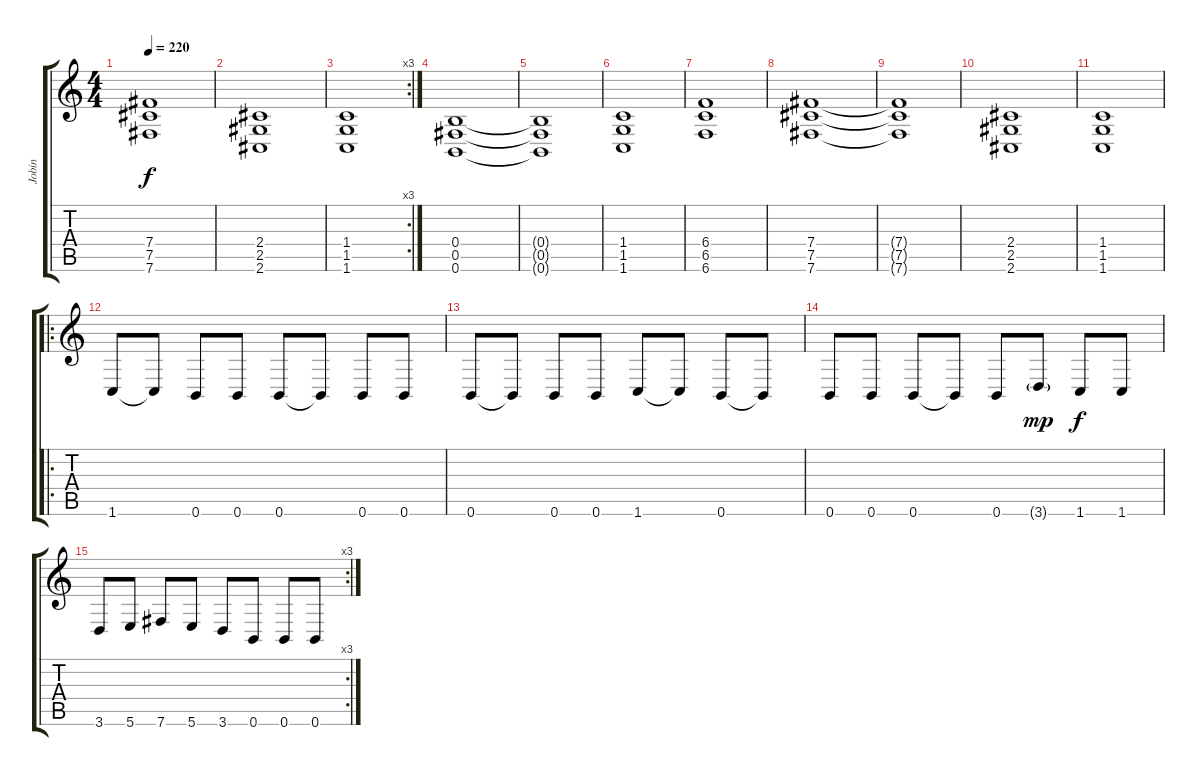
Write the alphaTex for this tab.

\track ("Jobin" "Jobin") {instrument distortionguitar}
\staff {score tabs}
\tuning (Db4 Ab3 E3 B2 Gb2 B1) {hide}
\ts (4 4)
\tempo 220
\clef g2
\ks c
(7.4{t} 7.5{t} 7.6{t}).1{dy f} |
(2.4 2.5 2.6).1 |
\rc 3
(1.4 1.5 1.6).1 |
(0.4 0.5 0.6).1{volume 12 balance 8 instrument distortionguitar} |
(0.4{t} 0.5{t} 0.6{t}).1 |
(1.4 1.5 1.6).1 |
(6.4 6.5 6.6).1 |
(7.4 7.5 7.6).1 |
(7.4{t} 7.5{t} 7.6{t}).1 |
(2.4 2.5 2.6).1 |
(1.4 1.5 1.6).1 |
\ro
1.6.8{volume 13 balance 0 instrument distortionguitar} 1.6{t}.8 0.6.8 0.6.8 0.6.8 0.6{t}.8 0.6.8 0.6.8 |
0.6.8 0.6{t}.8 0.6.8 0.6.8 1.6.8 1.6{t}.8 0.6.8 0.6{t}.8 |
0.6.8 0.6.8 0.6.8 0.6{t}.8 0.6.8 3.6{g}.8{dy mp} 1.6.8{dy f} 1.6.8 |
\rc 3
3.6.8 5.6.8 7.6.8 5.6.8 3.6.8 0.6.8 0.6.8 0.6.8
